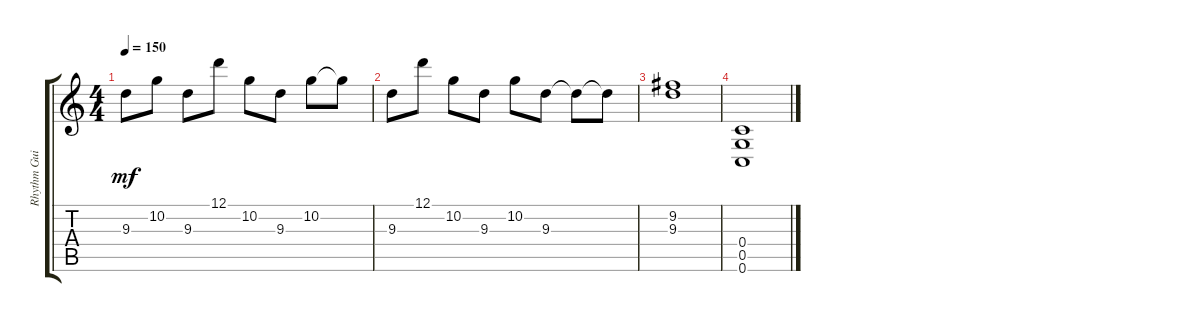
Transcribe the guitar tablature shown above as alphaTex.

\track ("Rhythm Guitar" "Rhythm Gui") {instrument distortionguitar}
\staff {score tabs}
\tuning (D4 A3 F3 C3 G2 C2) {hide}
\ts (4 4)
\tempo 150
\clef g2
\ks c
9.3.8{dy mf} 10.2.8 9.3.8 12.1.8 10.2.8 9.3.8 10.2.8 10.2{t}.8 |
9.3.8 12.1.8 10.2.8 9.3.8 10.2.8 9.3.8 9.3{t}.8 9.3{t}.8 |
(9.2 9.3).1 |
(0.4 0.5 0.6).1
